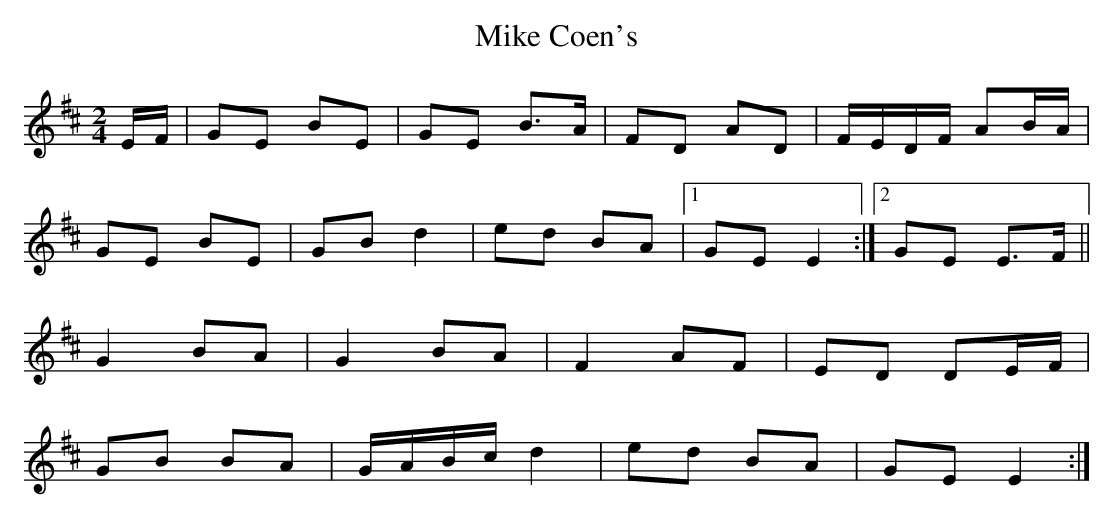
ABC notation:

X:1
T: Mike Coen's
M: 2/4
L: 1/8
K: Edor
E/F/ | GE BE | GE B>A | FD AD | F/E/D/F/ AB/A/ |
GE BE | GB d2 | ed BA |1 GE E2 :|2 GE E>F ||
G2 BA | G2 BA | F2 AF | ED DE/F/ |
GB BA | G/A/B/c/ d2 | ed BA | GE E2 :|
